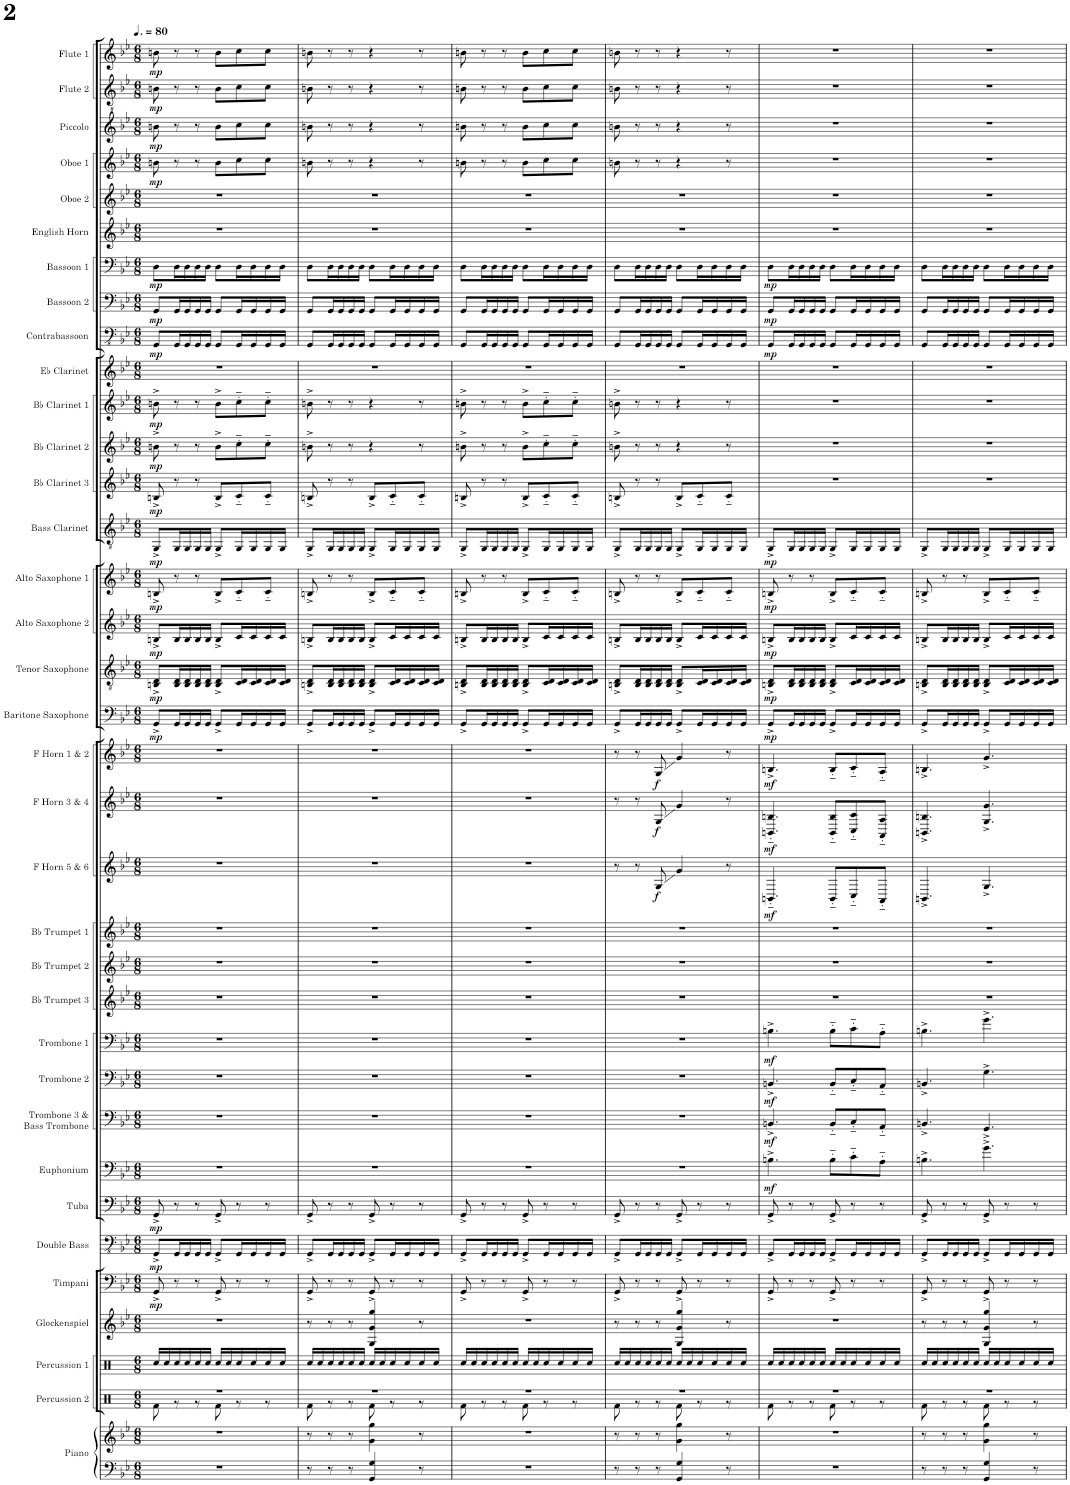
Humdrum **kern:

**kern	**kern	**kern	**kern	**kern	**kern	**dynam	**kern	**dynam	**kern	**dynam	**kern	**dynam	**kern	**dynam	**kern	**dynam	**kern	**dynam	**kern	**kern	**kern	**kern	**dynam	**kern	**dynam	**kern	**dynam	**kern	**dynam	**kern	**dynam	**kern	**dynam	**kern	**dynam	**kern	**dynam	**kern	**dynam	**kern	**dynam	**kern	**dynam	**kern	**kern	**dynam	**kern	**dynam	**kern	**dynam	**kern	**kern	**kern	**dynam	**kern	**dynam	**kern	**dynam	**kern	**dynam
*part35	*part35	*part34	*part33	*part32	*part31	*part31	*part30	*part30	*part29	*part29	*part28	*part28	*part27	*part27	*part26	*part26	*part25	*part25	*part24	*part23	*part22	*part21	*part21	*part20	*part20	*part19	*part19	*part18	*part18	*part17	*part17	*part16	*part16	*part15	*part15	*part14	*part14	*part13	*part13	*part12	*part12	*part11	*part11	*part10	*part9	*part9	*part8	*part8	*part7	*part7	*part6	*part5	*part4	*part4	*part3	*part3	*part2	*part2	*part1	*part1
*staff36	*staff35	*staff34	*staff33	*staff32	*staff31	*staff31	*staff30	*staff30	*staff29	*staff29	*staff28	*staff28	*staff27	*staff27	*staff26	*staff26	*staff25	*staff25	*staff24	*staff23	*staff22	*staff21	*staff21	*staff20	*staff20	*staff19	*staff19	*staff18	*staff18	*staff17	*staff17	*staff16	*staff16	*staff15	*staff15	*staff14	*staff14	*staff13	*staff13	*staff12	*staff12	*staff11	*staff11	*staff10	*staff9	*staff9	*staff8	*staff8	*staff7	*staff7	*staff6	*staff5	*staff4	*staff4	*staff3	*staff3	*staff2	*staff2	*staff1	*staff1
*I"Piano	*	*I"Percussion 2	*I"Percussion 1	*I"Glockenspiel	*I"Timpani	*	*I"Double Bass	*	*I"Tuba	*	*I"Euphonium	*	*I"Trombone 3 &amp; Bass Trombone	*	*I"Trombone 2	*	*I"Trombone 1	*	*I"Bb Trumpet 3	*I"Bb Trumpet 2	*I"Bb Trumpet 1	*I"F Horn 5 &amp; 6	*	*I"F Horn 3 &amp; 4	*	*I"F Horn 1 &amp; 2	*	*I"Baritone Saxophone	*	*I"Tenor Saxophone	*	*I"Alto Saxophone 2	*	*I"Alto Saxophone 1	*	*I"Bass Clarinet	*	*I"Bb Clarinet 3	*	*I"Bb Clarinet 2	*	*I"Bb Clarinet 1	*	*I"Eb Clarinet	*I"Contrabassoon	*	*I"Bassoon 2	*	*I"Bassoon 1	*	*I"English Horn	*I"Oboe 2	*I"Oboe 1	*	*I"Piccolo	*	*I"Flute 2	*	*I"Flute 1	*
*I'Pno.	*	*I'Perc. 2	*I'Perc. 1	*I'Glk.	*I'Timp.	*	*I'Db.	*	*I'Tba.	*	*I'Euph.	*	*I'Tbn. 3 B. Tbn.	*	*I'Tbn. 2	*	*I'Tbn. 1	*	*I'Bb Tpt. 3	*I'Bb Tpt. 2	*I'Bb Tpt. 1	*I'F Hn.  5 6	*	*I'F Hn. 3 4	*	*I'F Hn. 1 2	*	*I'Bar. Sax.	*	*I'T. Sax.	*	*I'A. Sax. 2	*	*I'A. Sax. 1	*	*I'B. Cl.	*	*I'Bb Cl. 3	*	*I'Bb Cl. 2	*	*I'Bb Cl. 1	*	*I'Eb Cl.	*I'Cbsn.	*	*I'Bsn. 2	*	*I'Bsn. 1	*	*I'E. Hn.	*I'Ob. 2	*I'Ob. 1	*	*I'Picc.	*	*I'Fl. 2	*	*I'Fl. 1	*
*clefF4	*clefG2	*clefX	*clefX	*clefG2	*clefF4	*	*clefFv4	*	*clefF4	*	*clefF4	*	*clefF4	*	*clefF4	*	*clefF4	*	*clefG2	*clefG2	*clefG2	*clefG2	*	*clefG2	*	*clefG2	*	*clefF4	*	*clefGv2	*	*clefG2	*	*clefG2	*	*clefGv2	*	*clefG2	*	*clefG2	*	*clefG2	*	*clefG2	*clefFv4	*	*clefF4	*	*clefF4	*	*clefG2	*clefG2	*clefG2	*	*clefG^2	*	*clefG2	*	*clefG2	*
*	*	*	*	*	*	*	*Trd7c12	*	*	*	*	*	*	*	*	*	*	*	*Trd1c2	*Trd1c2	*Trd1c2	*Trd4c7	*	*Trd4c7	*	*Trd4c7	*	*Trd12c21	*	*Trd8c14	*	*Trd5c9	*	*Trd5c9	*	*Trd8c14	*	*Trd1c2	*	*Trd1c2	*	*Trd1c2	*	*Trd1c2	*	*	*	*	*	*	*Trd4c7	*	*	*	*Trd-7c-12	*	*	*	*	*
*k[b-e-]	*k[b-e-]	*k[]	*k[]	*k[b-e-]	*k[b-e-]	*	*k[b-e-]	*	*k[b-e-]	*	*k[b-e-]	*	*k[b-e-]	*	*k[b-e-]	*	*k[b-e-]	*	*k[b-e-]	*k[b-e-]	*k[b-e-]	*k[b-e-]	*	*k[b-e-]	*	*k[b-e-]	*	*k[b-e-]	*	*k[b-e-]	*	*k[b-e-]	*	*k[b-e-]	*	*k[b-e-]	*	*k[b-e-]	*	*k[b-e-]	*	*k[b-e-]	*	*k[b-e-]	*k[b-e-]	*	*k[b-e-]	*	*k[b-e-]	*	*k[b-e-]	*k[b-e-]	*k[b-e-]	*	*k[b-e-]	*	*k[b-e-]	*	*k[b-e-]	*
*M6/8	*M6/8	*M6/8	*M6/8	*M6/8	*M6/8	*	*M6/8	*	*M6/8	*	*M6/8	*	*M6/8	*	*M6/8	*	*M6/8	*	*M6/8	*M6/8	*M6/8	*M6/8	*	*M6/8	*	*M6/8	*	*M6/8	*	*M6/8	*	*M6/8	*	*M6/8	*	*M6/8	*	*M6/8	*	*M6/8	*	*M6/8	*	*M6/8	*M6/8	*	*M6/8	*	*M6/8	*	*M6/8	*M6/8	*M6/8	*	*M6/8	*	*M6/8	*	*M6/8	*
*MM120	*MM120	*MM120	*MM120	*MM120	*MM120	*	*MM120	*	*MM120	*	*MM120	*	*MM120	*	*MM120	*	*MM120	*	*MM120	*MM120	*MM120	*MM120	*	*MM120	*	*MM120	*	*MM120	*	*MM120	*	*MM120	*	*MM120	*	*MM120	*	*MM120	*	*MM120	*	*MM120	*	*MM120	*MM120	*	*MM120	*	*MM120	*	*MM120	*MM120	*MM120	*	*MM120	*	*MM120	*	*MM120	*
=1	=1	=1	=1	=1	=1	=1	=1	=1	=1	=1	=1	=1	=1	=1	=1	=1	=1	=1	=1	=1	=1	=1	=1	=1	=1	=1	=1	=1	=1	=1	=1	=1	=1	=1	=1	=1	=1	=1	=1	=1	=1	=1	=1	=1	=1	=1	=1	=1	=1	=1	=1	=1	=1	=1	=1	=1	=1	=1	=1	=1
*	*	*^	*	*	*	*	*	*	*	*	*	*	*	*	*	*	*	*	*	*	*	*	*	*	*	*	*	*	*	*	*	*	*	*	*	*	*	*	*	*	*	*	*	*	*	*	*	*	*	*	*	*	*	*	*	*	*	*	*	*
!	!	!	!	!	!	!	!LO:DY:b	!	!LO:DY:b	!	!LO:DY:b	!	!	!	!	!	!	!	!	!	!	!	!	!	!	!	!	!	!	!LO:DY:b	!	!LO:DY:b	!	!LO:DY:b	!	!LO:DY:b	!	!LO:DY:b	!	!LO:DY:b	!	!LO:DY:b	!	!LO:DY:b	!	!	!LO:DY:b	!	!LO:DY:b	!	!LO:DY:b	!	!	!	!LO:DY:b	!	!LO:DY:b	!	!LO:DY:b	!	!LO:DY:b
2.r	2.r	2.r	8Rf\	16Rcc/LL	2.r	8GG^/	mp	8GGG^/L	mp	8GG^/	mp	2.r	.	2.r	.	2.r	.	2.r	.	2.r	2.r	2.r	2.r	.	2.r	.	2.r	.	8GG^/L	mp	8BBn/^ 8D/^L	mp	8Bn^/L	mp	8Bn^/	mp	8GG^/L	mp	8Bn^/	mp	8bn^\	mp	8bn^\	mp	2.r	8GGG/L	mp	8GG/L	mp	8D\L	mp	2.r	2.r	8bn\	mp	8bbn\	mp	8bn\	mp	8bn\	mp
.	.	.	.	16Rcc/	.	.	.	.	.	.	.	.	.	.	.	.	.	.	.	.	.	.	.	.	.	.	.	.	.	.	.	.	.	.	.	.	.	.	.	.	.	.	.	.	.	.	.	.	.	.	.	.	.	.	.	.	.	.	.	.	.
.	.	.	8r	16Rcc/	.	8r	.	16GGG/L	.	8r	.	.	.	.	.	.	.	.	.	.	.	.	.	.	.	.	.	.	16GG/L	.	16BB/ 16D/L	.	16B/L	.	8r	.	16GG/L	.	8r	.	8r	.	8r	.	.	16GGG/L	.	16GG/L	.	16D\L	.	.	.	8r	.	8r	.	8r	.	8r	.
.	.	.	.	16Rcc/	.	.	.	16GGG/	.	.	.	.	.	.	.	.	.	.	.	.	.	.	.	.	.	.	.	.	16GG/	.	16BB/ 16D/	.	16B/	.	.	.	16GG/	.	.	.	.	.	.	.	.	16GGG/	.	16GG/	.	16D\	.	.	.	.	.	.	.	.	.	.	.
.	.	.	8r	16Rcc/	.	8r	.	16GGG/	.	8r	.	.	.	.	.	.	.	.	.	.	.	.	.	.	.	.	.	.	16GG/	.	16BB/ 16D/	.	16B/	.	8r	.	16GG/	.	8r	.	8r	.	8r	.	.	16GGG/	.	16GG/	.	16D\	.	.	.	8r	.	8r	.	8r	.	8r	.
.	.	.	.	16Rcc/JJ	.	.	.	16GGG/JJ	.	.	.	.	.	.	.	.	.	.	.	.	.	.	.	.	.	.	.	.	16GG/JJ	.	16BB/ 16D/JJ	.	16B/JJ	.	.	.	16GG/JJ	.	.	.	.	.	.	.	.	16GGG/JJ	.	16GG/JJ	.	16D\JJ	.	.	.	.	.	.	.	.	.	.	.
.	.	.	8Rf\	16Rcc/LL	.	8GG^/	.	8GGG^/L	.	8GG^/	.	.	.	.	.	.	.	.	.	.	.	.	.	.	.	.	.	.	8GG^/L	.	8BB/^ 8D/^L	.	8B^/L	.	8B^/L	.	8GG^/L	.	8B^/L	.	8b^\L	.	8b^\L	.	.	8GGG/L	.	8GG/L	.	8D\L	.	.	.	8b\L	.	8bb\L	.	8b\L	.	8b\L	.
.	.	.	.	16Rcc/	.	.	.	.	.	.	.	.	.	.	.	.	.	.	.	.	.	.	.	.	.	.	.	.	.	.	.	.	.	.	.	.	.	.	.	.	.	.	.	.	.	.	.	.	.	.	.	.	.	.	.	.	.	.	.	.	.
.	.	.	8r	16Rcc/	.	8r	.	16GGG/L	.	8r	.	.	.	.	.	.	.	.	.	.	.	.	.	.	.	.	.	.	16GG/L	.	16C/ 16D/L	.	16c/L	.	8c'~/	.	16GG/L	.	8c'~/	.	8cc'~\	.	8cc'~\	.	.	16GGG/L	.	16GG/L	.	16D\L	.	.	.	8cc\	.	8ccc\	.	8cc\	.	8cc\	.
.	.	.	.	16Rcc/	.	.	.	16GGG/	.	.	.	.	.	.	.	.	.	.	.	.	.	.	.	.	.	.	.	.	16GG/	.	16C/ 16D/	.	16c/	.	.	.	16GG/	.	.	.	.	.	.	.	.	16GGG/	.	16GG/	.	16D\	.	.	.	.	.	.	.	.	.	.	.
.	.	.	8r	16Rcc/	.	8r	.	16GGG/	.	8r	.	.	.	.	.	.	.	.	.	.	.	.	.	.	.	.	.	.	16GG/	.	16C/ 16D/	.	16c/	.	8c'~/J	.	16GG/	.	8c'~/J	.	8cc'~\J	.	8cc'~\J	.	.	16GGG/	.	16GG/	.	16D\	.	.	.	8cc\J	.	8ccc\J	.	8cc\J	.	8cc\J	.
.	.	.	.	16Rcc/JJ	.	.	.	16GGG/JJ	.	.	.	.	.	.	.	.	.	.	.	.	.	.	.	.	.	.	.	.	16GG/JJ	.	16C/ 16D/JJ	.	16c/JJ	.	.	.	16GG/JJ	.	.	.	.	.	.	.	.	16GGG/JJ	.	16GG/JJ	.	16D\JJ	.	.	.	.	.	.	.	.	.	.	.
=2	=2	=2	=2	=2	=2	=2	=2	=2	=2	=2	=2	=2	=2	=2	=2	=2	=2	=2	=2	=2	=2	=2	=2	=2	=2	=2	=2	=2	=2	=2	=2	=2	=2	=2	=2	=2	=2	=2	=2	=2	=2	=2	=2	=2	=2	=2	=2	=2	=2	=2	=2	=2	=2	=2	=2	=2	=2	=2	=2	=2	=2
8r	8r	2.r	8Rf\	16Rcc/LL	8r	8GG^/	.	8GGG^/L	.	8GG^/	.	2.r	.	2.r	.	2.r	.	2.r	.	2.r	2.r	2.r	2.r	.	2.r	.	2.r	.	8GG^/L	.	8BBn/^ 8D/^L	.	8Bn^/L	.	8Bn^/	.	8GG^/L	.	8Bn^/	.	8bn^\	.	8bn^\	.	2.r	8GGG/L	.	8GG/L	.	8D\L	.	2.r	2.r	8bn\	.	8bbn\	.	8bn\	.	8bn\	.
.	.	.	.	16Rcc/	.	.	.	.	.	.	.	.	.	.	.	.	.	.	.	.	.	.	.	.	.	.	.	.	.	.	.	.	.	.	.	.	.	.	.	.	.	.	.	.	.	.	.	.	.	.	.	.	.	.	.	.	.	.	.	.	.
8r	8r	.	8r	16Rcc/	8r	8r	.	16GGG/L	.	8r	.	.	.	.	.	.	.	.	.	.	.	.	.	.	.	.	.	.	16GG/L	.	16BB/ 16D/L	.	16B/L	.	8r	.	16GG/L	.	8r	.	8r	.	8r	.	.	16GGG/L	.	16GG/L	.	16D\L	.	.	.	8r	.	8r	.	8r	.	8r	.
.	.	.	.	16Rcc/	.	.	.	16GGG/	.	.	.	.	.	.	.	.	.	.	.	.	.	.	.	.	.	.	.	.	16GG/	.	16BB/ 16D/	.	16B/	.	.	.	16GG/	.	.	.	.	.	.	.	.	16GGG/	.	16GG/	.	16D\	.	.	.	.	.	.	.	.	.	.	.
8r	8r	.	8r	16Rcc/	8r	8r	.	16GGG/	.	8r	.	.	.	.	.	.	.	.	.	.	.	.	.	.	.	.	.	.	16GG/	.	16BB/ 16D/	.	16B/	.	8r	.	16GG/	.	8r	.	8r	.	8r	.	.	16GGG/	.	16GG/	.	16D\	.	.	.	8r	.	8r	.	8r	.	8r	.
.	.	.	.	16Rcc/JJ	.	.	.	16GGG/JJ	.	.	.	.	.	.	.	.	.	.	.	.	.	.	.	.	.	.	.	.	16GG/JJ	.	16BB/ 16D/JJ	.	16B/JJ	.	.	.	16GG/JJ	.	.	.	.	.	.	.	.	16GGG/JJ	.	16GG/JJ	.	16D\JJ	.	.	.	.	.	.	.	.	.	.	.
4GG/ 4G/	4g\ 4gg\	.	8Rf\	16Rcc/LL	4G/ 4g/ 4gg/	8GG^/	.	8GGG^/L	.	8GG^/	.	.	.	.	.	.	.	.	.	.	.	.	.	.	.	.	.	.	8GG^/L	.	8BB/^ 8D/^L	.	8B^/L	.	8B^/L	.	8GG^/L	.	8B^/L	.	4r	.	4r	.	.	8GGG/L	.	8GG/L	.	8D\L	.	.	.	4r	.	4r	.	4r	.	4r	.
.	.	.	.	16Rcc/	.	.	.	.	.	.	.	.	.	.	.	.	.	.	.	.	.	.	.	.	.	.	.	.	.	.	.	.	.	.	.	.	.	.	.	.	.	.	.	.	.	.	.	.	.	.	.	.	.	.	.	.	.	.	.	.	.
.	.	.	8r	16Rcc/	.	8r	.	16GGG/L	.	8r	.	.	.	.	.	.	.	.	.	.	.	.	.	.	.	.	.	.	16GG/L	.	16C/ 16D/L	.	16c/L	.	8c'~/	.	16GG/L	.	8c'~/	.	.	.	.	.	.	16GGG/L	.	16GG/L	.	16D\L	.	.	.	.	.	.	.	.	.	.	.
.	.	.	.	16Rcc/	.	.	.	16GGG/	.	.	.	.	.	.	.	.	.	.	.	.	.	.	.	.	.	.	.	.	16GG/	.	16C/ 16D/	.	16c/	.	.	.	16GG/	.	.	.	.	.	.	.	.	16GGG/	.	16GG/	.	16D\	.	.	.	.	.	.	.	.	.	.	.
8r	8r	.	8r	16Rcc/	8r	8r	.	16GGG/	.	8r	.	.	.	.	.	.	.	.	.	.	.	.	.	.	.	.	.	.	16GG/	.	16C/ 16D/	.	16c/	.	8c'~/J	.	16GG/	.	8c'~/J	.	8r	.	8r	.	.	16GGG/	.	16GG/	.	16D\	.	.	.	8r	.	8r	.	8r	.	8r	.
.	.	.	.	16Rcc/JJ	.	.	.	16GGG/JJ	.	.	.	.	.	.	.	.	.	.	.	.	.	.	.	.	.	.	.	.	16GG/JJ	.	16C/ 16D/JJ	.	16c/JJ	.	.	.	16GG/JJ	.	.	.	.	.	.	.	.	16GGG/JJ	.	16GG/JJ	.	16D\JJ	.	.	.	.	.	.	.	.	.	.	.
=3	=3	=3	=3	=3	=3	=3	=3	=3	=3	=3	=3	=3	=3	=3	=3	=3	=3	=3	=3	=3	=3	=3	=3	=3	=3	=3	=3	=3	=3	=3	=3	=3	=3	=3	=3	=3	=3	=3	=3	=3	=3	=3	=3	=3	=3	=3	=3	=3	=3	=3	=3	=3	=3	=3	=3	=3	=3	=3	=3	=3	=3
2.r	2.r	2.r	8Rf\	16Rcc/LL	2.r	8GG^/	.	8GGG^/L	.	8GG^/	.	2.r	.	2.r	.	2.r	.	2.r	.	2.r	2.r	2.r	2.r	.	2.r	.	2.r	.	8GG^/L	.	8BBn/^ 8D/^L	.	8Bn^/L	.	8Bn^/	.	8GG^/L	.	8Bn^/	.	8bn^\	.	8bn^\	.	2.r	8GGG/L	.	8GG/L	.	8D\L	.	2.r	2.r	8bn\	.	8bbn\	.	8bn\	.	8bn\	.
.	.	.	.	16Rcc/	.	.	.	.	.	.	.	.	.	.	.	.	.	.	.	.	.	.	.	.	.	.	.	.	.	.	.	.	.	.	.	.	.	.	.	.	.	.	.	.	.	.	.	.	.	.	.	.	.	.	.	.	.	.	.	.	.
.	.	.	8r	16Rcc/	.	8r	.	16GGG/L	.	8r	.	.	.	.	.	.	.	.	.	.	.	.	.	.	.	.	.	.	16GG/L	.	16BB/ 16D/L	.	16B/L	.	8r	.	16GG/L	.	8r	.	8r	.	8r	.	.	16GGG/L	.	16GG/L	.	16D\L	.	.	.	8r	.	8r	.	8r	.	8r	.
.	.	.	.	16Rcc/	.	.	.	16GGG/	.	.	.	.	.	.	.	.	.	.	.	.	.	.	.	.	.	.	.	.	16GG/	.	16BB/ 16D/	.	16B/	.	.	.	16GG/	.	.	.	.	.	.	.	.	16GGG/	.	16GG/	.	16D\	.	.	.	.	.	.	.	.	.	.	.
.	.	.	8r	16Rcc/	.	8r	.	16GGG/	.	8r	.	.	.	.	.	.	.	.	.	.	.	.	.	.	.	.	.	.	16GG/	.	16BB/ 16D/	.	16B/	.	8r	.	16GG/	.	8r	.	8r	.	8r	.	.	16GGG/	.	16GG/	.	16D\	.	.	.	8r	.	8r	.	8r	.	8r	.
.	.	.	.	16Rcc/JJ	.	.	.	16GGG/JJ	.	.	.	.	.	.	.	.	.	.	.	.	.	.	.	.	.	.	.	.	16GG/JJ	.	16BB/ 16D/JJ	.	16B/JJ	.	.	.	16GG/JJ	.	.	.	.	.	.	.	.	16GGG/JJ	.	16GG/JJ	.	16D\JJ	.	.	.	.	.	.	.	.	.	.	.
.	.	.	8Rf\	16Rcc/LL	.	8GG^/	.	8GGG^/L	.	8GG^/	.	.	.	.	.	.	.	.	.	.	.	.	.	.	.	.	.	.	8GG^/L	.	8BB/^ 8D/^L	.	8B^/L	.	8B^/L	.	8GG^/L	.	8B^/L	.	8b^\L	.	8b^\L	.	.	8GGG/L	.	8GG/L	.	8D\L	.	.	.	8b\L	.	8bb\L	.	8b\L	.	8b\L	.
.	.	.	.	16Rcc/	.	.	.	.	.	.	.	.	.	.	.	.	.	.	.	.	.	.	.	.	.	.	.	.	.	.	.	.	.	.	.	.	.	.	.	.	.	.	.	.	.	.	.	.	.	.	.	.	.	.	.	.	.	.	.	.	.
.	.	.	8r	16Rcc/	.	8r	.	16GGG/L	.	8r	.	.	.	.	.	.	.	.	.	.	.	.	.	.	.	.	.	.	16GG/L	.	16C/ 16D/L	.	16c/L	.	8c'~/	.	16GG/L	.	8c'~/	.	8cc'~\	.	8cc'~\	.	.	16GGG/L	.	16GG/L	.	16D\L	.	.	.	8cc\	.	8ccc\	.	8cc\	.	8cc\	.
.	.	.	.	16Rcc/	.	.	.	16GGG/	.	.	.	.	.	.	.	.	.	.	.	.	.	.	.	.	.	.	.	.	16GG/	.	16C/ 16D/	.	16c/	.	.	.	16GG/	.	.	.	.	.	.	.	.	16GGG/	.	16GG/	.	16D\	.	.	.	.	.	.	.	.	.	.	.
.	.	.	8r	16Rcc/	.	8r	.	16GGG/	.	8r	.	.	.	.	.	.	.	.	.	.	.	.	.	.	.	.	.	.	16GG/	.	16C/ 16D/	.	16c/	.	8c'~/J	.	16GG/	.	8c'~/J	.	8cc'~\J	.	8cc'~\J	.	.	16GGG/	.	16GG/	.	16D\	.	.	.	8cc\J	.	8ccc\J	.	8cc\J	.	8cc\J	.
.	.	.	.	16Rcc/JJ	.	.	.	16GGG/JJ	.	.	.	.	.	.	.	.	.	.	.	.	.	.	.	.	.	.	.	.	16GG/JJ	.	16C/ 16D/JJ	.	16c/JJ	.	.	.	16GG/JJ	.	.	.	.	.	.	.	.	16GGG/JJ	.	16GG/JJ	.	16D\JJ	.	.	.	.	.	.	.	.	.	.	.
=4	=4	=4	=4	=4	=4	=4	=4	=4	=4	=4	=4	=4	=4	=4	=4	=4	=4	=4	=4	=4	=4	=4	=4	=4	=4	=4	=4	=4	=4	=4	=4	=4	=4	=4	=4	=4	=4	=4	=4	=4	=4	=4	=4	=4	=4	=4	=4	=4	=4	=4	=4	=4	=4	=4	=4	=4	=4	=4	=4	=4	=4
8r	8r	2.r	8Rf\	16Rcc/LL	8r	8GG^/	.	8GGG^/L	.	8GG^/	.	2.r	.	2.r	.	2.r	.	2.r	.	2.r	2.r	2.r	8r	.	8r	.	8r	.	8GG^/L	.	8BBn/^ 8D/^L	.	8Bn^/L	.	8Bn^/	.	8GG^/L	.	8Bn^/	.	8bn^\	.	8bn^\	.	2.r	8GGG/L	.	8GG/L	.	8D\L	.	2.r	2.r	8bn\	.	8bbn\	.	8bn\	.	8bn\	.
.	.	.	.	16Rcc/	.	.	.	.	.	.	.	.	.	.	.	.	.	.	.	.	.	.	.	.	.	.	.	.	.	.	.	.	.	.	.	.	.	.	.	.	.	.	.	.	.	.	.	.	.	.	.	.	.	.	.	.	.	.	.	.	.
8r	8r	.	8r	16Rcc/	8r	8r	.	16GGG/L	.	8r	.	.	.	.	.	.	.	.	.	.	.	.	8r	.	8r	.	8r	.	16GG/L	.	16BB/ 16D/L	.	16B/L	.	8r	.	16GG/L	.	8r	.	8r	.	8r	.	.	16GGG/L	.	16GG/L	.	16D\L	.	.	.	8r	.	8r	.	8r	.	8r	.
.	.	.	.	16Rcc/	.	.	.	16GGG/	.	.	.	.	.	.	.	.	.	.	.	.	.	.	.	.	.	.	.	.	16GG/	.	16BB/ 16D/	.	16B/	.	.	.	16GG/	.	.	.	.	.	.	.	.	16GGG/	.	16GG/	.	16D\	.	.	.	.	.	.	.	.	.	.	.
!	!	!	!	!	!	!	!	!	!	!	!	!	!	!	!	!	!	!	!	!	!	!	!	!LO:DY:b	!	!LO:DY:b	!	!LO:DY:b	!	!	!	!	!	!	!	!	!	!	!	!	!	!	!	!	!	!	!	!	!	!	!	!	!	!	!	!	!	!	!	!	!
8r	8r	.	8r	16Rcc/	8r	8r	.	16GGG/	.	8r	.	.	.	.	.	.	.	.	.	.	.	.	8G/	f	8G/	f	8G/	f	16GG/	.	16BB/ 16D/	.	16B/	.	8r	.	16GG/	.	8r	.	8r	.	8r	.	.	16GGG/	.	16GG/	.	16D\	.	.	.	8r	.	8r	.	8r	.	8r	.
.	.	.	.	16Rcc/JJ	.	.	.	16GGG/JJ	.	.	.	.	.	.	.	.	.	.	.	.	.	.	.	.	.	.	.	.	16GG/JJ	.	16BB/ 16D/JJ	.	16B/JJ	.	.	.	16GG/JJ	.	.	.	.	.	.	.	.	16GGG/JJ	.	16GG/JJ	.	16D\JJ	.	.	.	.	.	.	.	.	.	.	.
4GG/ 4G/	4g\ 4gg\	.	8Rf\	16Rcc/LL	4G/ 4g/ 4gg/	8GG^/	.	8GGG^/L	.	8GG^/	.	.	.	.	.	.	.	.	.	.	.	.	4g/	.	4g/	.	4g/	.	8GG^/L	.	8BB/^ 8D/^L	.	8B^/L	.	8B^/L	.	8GG^/L	.	8B^/L	.	4r	.	4r	.	.	8GGG/L	.	8GG/L	.	8D\L	.	.	.	4r	.	4r	.	4r	.	4r	.
.	.	.	.	16Rcc/	.	.	.	.	.	.	.	.	.	.	.	.	.	.	.	.	.	.	.	.	.	.	.	.	.	.	.	.	.	.	.	.	.	.	.	.	.	.	.	.	.	.	.	.	.	.	.	.	.	.	.	.	.	.	.	.	.
.	.	.	8r	16Rcc/	.	8r	.	16GGG/L	.	8r	.	.	.	.	.	.	.	.	.	.	.	.	.	.	.	.	.	.	16GG/L	.	16C/ 16D/L	.	16c/L	.	8c'~/	.	16GG/L	.	8c'~/	.	.	.	.	.	.	16GGG/L	.	16GG/L	.	16D\L	.	.	.	.	.	.	.	.	.	.	.
.	.	.	.	16Rcc/	.	.	.	16GGG/	.	.	.	.	.	.	.	.	.	.	.	.	.	.	.	.	.	.	.	.	16GG/	.	16C/ 16D/	.	16c/	.	.	.	16GG/	.	.	.	.	.	.	.	.	16GGG/	.	16GG/	.	16D\	.	.	.	.	.	.	.	.	.	.	.
8r	8r	.	8r	16Rcc/	8r	8r	.	16GGG/	.	8r	.	.	.	.	.	.	.	.	.	.	.	.	8r	.	8r	.	8r	.	16GG/	.	16C/ 16D/	.	16c/	.	8c'~/J	.	16GG/	.	8c'~/J	.	8r	.	8r	.	.	16GGG/	.	16GG/	.	16D\	.	.	.	8r	.	8r	.	8r	.	8r	.
.	.	.	.	16Rcc/JJ	.	.	.	16GGG/JJ	.	.	.	.	.	.	.	.	.	.	.	.	.	.	.	.	.	.	.	.	16GG/JJ	.	16C/ 16D/JJ	.	16c/JJ	.	.	.	16GG/JJ	.	.	.	.	.	.	.	.	16GGG/JJ	.	16GG/JJ	.	16D\JJ	.	.	.	.	.	.	.	.	.	.	.
=5	=5	=5	=5	=5	=5	=5	=5	=5	=5	=5	=5	=5	=5	=5	=5	=5	=5	=5	=5	=5	=5	=5	=5	=5	=5	=5	=5	=5	=5	=5	=5	=5	=5	=5	=5	=5	=5	=5	=5	=5	=5	=5	=5	=5	=5	=5	=5	=5	=5	=5	=5	=5	=5	=5	=5	=5	=5	=5	=5	=5	=5
!	!	!	!	!	!	!	!	!	!	!	!	!	!LO:DY:b	!	!LO:DY:b	!	!LO:DY:b	!	!LO:DY:b	!	!	!	!	!LO:DY:b	!	!LO:DY:b	!	!LO:DY:b	!	!LO:DY:b	!	!LO:DY:b	!	!LO:DY:b	!	!LO:DY:b	!	!LO:DY:b	!	!	!	!	!	!	!	!	!LO:DY:b	!	!LO:DY:b	!	!LO:DY:b	!	!	!	!	!	!	!	!	!	!
2.r	2.r	2.r	8Rf\	16Rcc/LL	2.r	8GG^/	.	8GGG^/L	.	8GG^/	.	4.Bn^\	mf	4.BBn^/	mf	4.BBn^/	mf	4.Bn^\	mf	2.r	2.r	2.r	4.BBn'~/	mf	4.BBn/'~ 4.Bn/'~	mf	4.Bn^/	mf	8GG^/L	mp	8BBn/^ 8D/^L	mp	8Bn^/L	mp	8Bn^/	mp	8GG^/L	mp	2.r	.	2.r	.	2.r	.	2.r	8GGG/L	mp	8GG/L	mp	8D\L	mp	2.r	2.r	2.r	.	2.r	.	2.r	.	2.r	.
.	.	.	.	16Rcc/	.	.	.	.	.	.	.	.	.	.	.	.	.	.	.	.	.	.	.	.	.	.	.	.	.	.	.	.	.	.	.	.	.	.	.	.	.	.	.	.	.	.	.	.	.	.	.	.	.	.	.	.	.	.	.	.	.
.	.	.	8r	16Rcc/	.	8r	.	16GGG/L	.	8r	.	.	.	.	.	.	.	.	.	.	.	.	.	.	.	.	.	.	16GG/L	.	16BB/ 16D/L	.	16B/L	.	8r	.	16GG/L	.	.	.	.	.	.	.	.	16GGG/L	.	16GG/L	.	16D\L	.	.	.	.	.	.	.	.	.	.	.
.	.	.	.	16Rcc/	.	.	.	16GGG/	.	.	.	.	.	.	.	.	.	.	.	.	.	.	.	.	.	.	.	.	16GG/	.	16BB/ 16D/	.	16B/	.	.	.	16GG/	.	.	.	.	.	.	.	.	16GGG/	.	16GG/	.	16D\	.	.	.	.	.	.	.	.	.	.	.
.	.	.	8r	16Rcc/	.	8r	.	16GGG/	.	8r	.	.	.	.	.	.	.	.	.	.	.	.	.	.	.	.	.	.	16GG/	.	16BB/ 16D/	.	16B/	.	8r	.	16GG/	.	.	.	.	.	.	.	.	16GGG/	.	16GG/	.	16D\	.	.	.	.	.	.	.	.	.	.	.
.	.	.	.	16Rcc/JJ	.	.	.	16GGG/JJ	.	.	.	.	.	.	.	.	.	.	.	.	.	.	.	.	.	.	.	.	16GG/JJ	.	16BB/ 16D/JJ	.	16B/JJ	.	.	.	16GG/JJ	.	.	.	.	.	.	.	.	16GGG/JJ	.	16GG/JJ	.	16D\JJ	.	.	.	.	.	.	.	.	.	.	.
.	.	.	8Rf\	16Rcc/LL	.	8GG^/	.	8GGG^/L	.	8GG^/	.	8B'~\L	.	8BB'~/L	.	8BB'~/L	.	8B'~\L	.	.	.	.	8BB'~/L	.	8BB/'~ 8B/'~L	.	8B'~/L	.	8GG^/L	.	8BB/^ 8D/^L	.	8B^/L	.	8B^/L	.	8GG^/L	.	.	.	.	.	.	.	.	8GGG/L	.	8GG/L	.	8D\L	.	.	.	.	.	.	.	.	.	.	.
.	.	.	.	16Rcc/	.	.	.	.	.	.	.	.	.	.	.	.	.	.	.	.	.	.	.	.	.	.	.	.	.	.	.	.	.	.	.	.	.	.	.	.	.	.	.	.	.	.	.	.	.	.	.	.	.	.	.	.	.	.	.	.	.
.	.	.	8r	16Rcc/	.	8r	.	16GGG/L	.	8r	.	8c'~\	.	8C'~/	.	8C'~/	.	8c'~\	.	.	.	.	8C'~/	.	8C/'~ 8c/'~	.	8c'~/	.	16GG/L	.	16C/ 16D/L	.	16c/L	.	8c'~/	.	16GG/L	.	.	.	.	.	.	.	.	16GGG/L	.	16GG/L	.	16D\L	.	.	.	.	.	.	.	.	.	.	.
.	.	.	.	16Rcc/	.	.	.	16GGG/	.	.	.	.	.	.	.	.	.	.	.	.	.	.	.	.	.	.	.	.	16GG/	.	16C/ 16D/	.	16c/	.	.	.	16GG/	.	.	.	.	.	.	.	.	16GGG/	.	16GG/	.	16D\	.	.	.	.	.	.	.	.	.	.	.
.	.	.	8r	16Rcc/	.	8r	.	16GGG/	.	8r	.	8A'~\J	.	8AA'~/J	.	8AA'~/J	.	8A'~\J	.	.	.	.	8AA'~/J	.	8AA/'~ 8A/'~J	.	8A'~/J	.	16GG/	.	16C/ 16D/	.	16c/	.	8c'~/J	.	16GG/	.	.	.	.	.	.	.	.	16GGG/	.	16GG/	.	16D\	.	.	.	.	.	.	.	.	.	.	.
.	.	.	.	16Rcc/JJ	.	.	.	16GGG/JJ	.	.	.	.	.	.	.	.	.	.	.	.	.	.	.	.	.	.	.	.	16GG/JJ	.	16C/ 16D/JJ	.	16c/JJ	.	.	.	16GG/JJ	.	.	.	.	.	.	.	.	16GGG/JJ	.	16GG/JJ	.	16D\JJ	.	.	.	.	.	.	.	.	.	.	.
=6	=6	=6	=6	=6	=6	=6	=6	=6	=6	=6	=6	=6	=6	=6	=6	=6	=6	=6	=6	=6	=6	=6	=6	=6	=6	=6	=6	=6	=6	=6	=6	=6	=6	=6	=6	=6	=6	=6	=6	=6	=6	=6	=6	=6	=6	=6	=6	=6	=6	=6	=6	=6	=6	=6	=6	=6	=6	=6	=6	=6	=6
8r	8r	2.r	8Rf\	16Rcc/LL	8r	8GG^/	.	8GGG^/L	.	8GG^/	.	4.Bn^\	.	4.BBn^/	.	4.BBn^/	.	4.Bn^\	.	2.r	2.r	2.r	4.BBn^/	.	4.BBn/^ 4.Bn/^	.	4.Bn^/	.	8GG^/L	.	8BBn/^ 8D/^L	.	8Bn^/L	.	8Bn^/	.	8GG^/L	.	2.r	.	2.r	.	2.r	.	2.r	8GGG/L	.	8GG/L	.	8D\L	.	2.r	2.r	2.r	.	2.r	.	2.r	.	2.r	.
.	.	.	.	16Rcc/	.	.	.	.	.	.	.	.	.	.	.	.	.	.	.	.	.	.	.	.	.	.	.	.	.	.	.	.	.	.	.	.	.	.	.	.	.	.	.	.	.	.	.	.	.	.	.	.	.	.	.	.	.	.	.	.	.
8r	8r	.	8r	16Rcc/	8r	8r	.	16GGG/L	.	8r	.	.	.	.	.	.	.	.	.	.	.	.	.	.	.	.	.	.	16GG/L	.	16BB/ 16D/L	.	16B/L	.	8r	.	16GG/L	.	.	.	.	.	.	.	.	16GGG/L	.	16GG/L	.	16D\L	.	.	.	.	.	.	.	.	.	.	.
.	.	.	.	16Rcc/	.	.	.	16GGG/	.	.	.	.	.	.	.	.	.	.	.	.	.	.	.	.	.	.	.	.	16GG/	.	16BB/ 16D/	.	16B/	.	.	.	16GG/	.	.	.	.	.	.	.	.	16GGG/	.	16GG/	.	16D\	.	.	.	.	.	.	.	.	.	.	.
8r	8r	.	8r	16Rcc/	8r	8r	.	16GGG/	.	8r	.	.	.	.	.	.	.	.	.	.	.	.	.	.	.	.	.	.	16GG/	.	16BB/ 16D/	.	16B/	.	8r	.	16GG/	.	.	.	.	.	.	.	.	16GGG/	.	16GG/	.	16D\	.	.	.	.	.	.	.	.	.	.	.
.	.	.	.	16Rcc/JJ	.	.	.	16GGG/JJ	.	.	.	.	.	.	.	.	.	.	.	.	.	.	.	.	.	.	.	.	16GG/JJ	.	16BB/ 16D/JJ	.	16B/JJ	.	.	.	16GG/JJ	.	.	.	.	.	.	.	.	16GGG/JJ	.	16GG/JJ	.	16D\JJ	.	.	.	.	.	.	.	.	.	.	.
4GG/ 4G/	4g\ 4gg\	.	8Rf\	16Rcc/LL	4G/ 4g/ 4gg/	8GG^/	.	8GGG^/L	.	8GG^/	.	4.g^\	.	4.GG^/	.	4.G^\	.	4.g^\	.	.	.	.	4.G^/	.	4.G/^ 4.g/^	.	4.g^/	.	8GG^/L	.	8BB/^ 8D/^L	.	8B^/L	.	8B^/L	.	8GG^/L	.	.	.	.	.	.	.	.	8GGG/L	.	8GG/L	.	8D\L	.	.	.	.	.	.	.	.	.	.	.
.	.	.	.	16Rcc/	.	.	.	.	.	.	.	.	.	.	.	.	.	.	.	.	.	.	.	.	.	.	.	.	.	.	.	.	.	.	.	.	.	.	.	.	.	.	.	.	.	.	.	.	.	.	.	.	.	.	.	.	.	.	.	.	.
.	.	.	8r	16Rcc/	.	8r	.	16GGG/L	.	8r	.	.	.	.	.	.	.	.	.	.	.	.	.	.	.	.	.	.	16GG/L	.	16C/ 16D/L	.	16c/L	.	8c'~/	.	16GG/L	.	.	.	.	.	.	.	.	16GGG/L	.	16GG/L	.	16D\L	.	.	.	.	.	.	.	.	.	.	.
.	.	.	.	16Rcc/	.	.	.	16GGG/	.	.	.	.	.	.	.	.	.	.	.	.	.	.	.	.	.	.	.	.	16GG/	.	16C/ 16D/	.	16c/	.	.	.	16GG/	.	.	.	.	.	.	.	.	16GGG/	.	16GG/	.	16D\	.	.	.	.	.	.	.	.	.	.	.
8r	8r	.	8r	16Rcc/	8r	8r	.	16GGG/	.	8r	.	.	.	.	.	.	.	.	.	.	.	.	.	.	.	.	.	.	16GG/	.	16C/ 16D/	.	16c/	.	8c'~/J	.	16GG/	.	.	.	.	.	.	.	.	16GGG/	.	16GG/	.	16D\	.	.	.	.	.	.	.	.	.	.	.
.	.	.	.	16Rcc/JJ	.	.	.	16GGG/JJ	.	.	.	.	.	.	.	.	.	.	.	.	.	.	.	.	.	.	.	.	16GG/JJ	.	16C/ 16D/JJ	.	16c/JJ	.	.	.	16GG/JJ	.	.	.	.	.	.	.	.	16GGG/JJ	.	16GG/JJ	.	16D\JJ	.	.	.	.	.	.	.	.	.	.	.
*	*	*v	*v	*	*	*	*	*	*	*	*	*	*	*	*	*	*	*	*	*	*	*	*	*	*	*	*	*	*	*	*	*	*	*	*	*	*	*	*	*	*	*	*	*	*	*	*	*	*	*	*	*	*	*	*	*	*	*	*	*	*
=	=	=	=	=	=	=	=	=	=	=	=	=	=	=	=	=	=	=	=	=	=	=	=	=	=	=	=	=	=	=	=	=	=	=	=	=	=	=	=	=	=	=	=	=	=	=	=	=	=	=	=	=	=	=	=	=	=	=	=	=
*-	*-	*-	*-	*-	*-	*-	*-	*-	*-	*-	*-	*-	*-	*-	*-	*-	*-	*-	*-	*-	*-	*-	*-	*-	*-	*-	*-	*-	*-	*-	*-	*-	*-	*-	*-	*-	*-	*-	*-	*-	*-	*-	*-	*-	*-	*-	*-	*-	*-	*-	*-	*-	*-	*-	*-	*-	*-	*-	*-	*-
